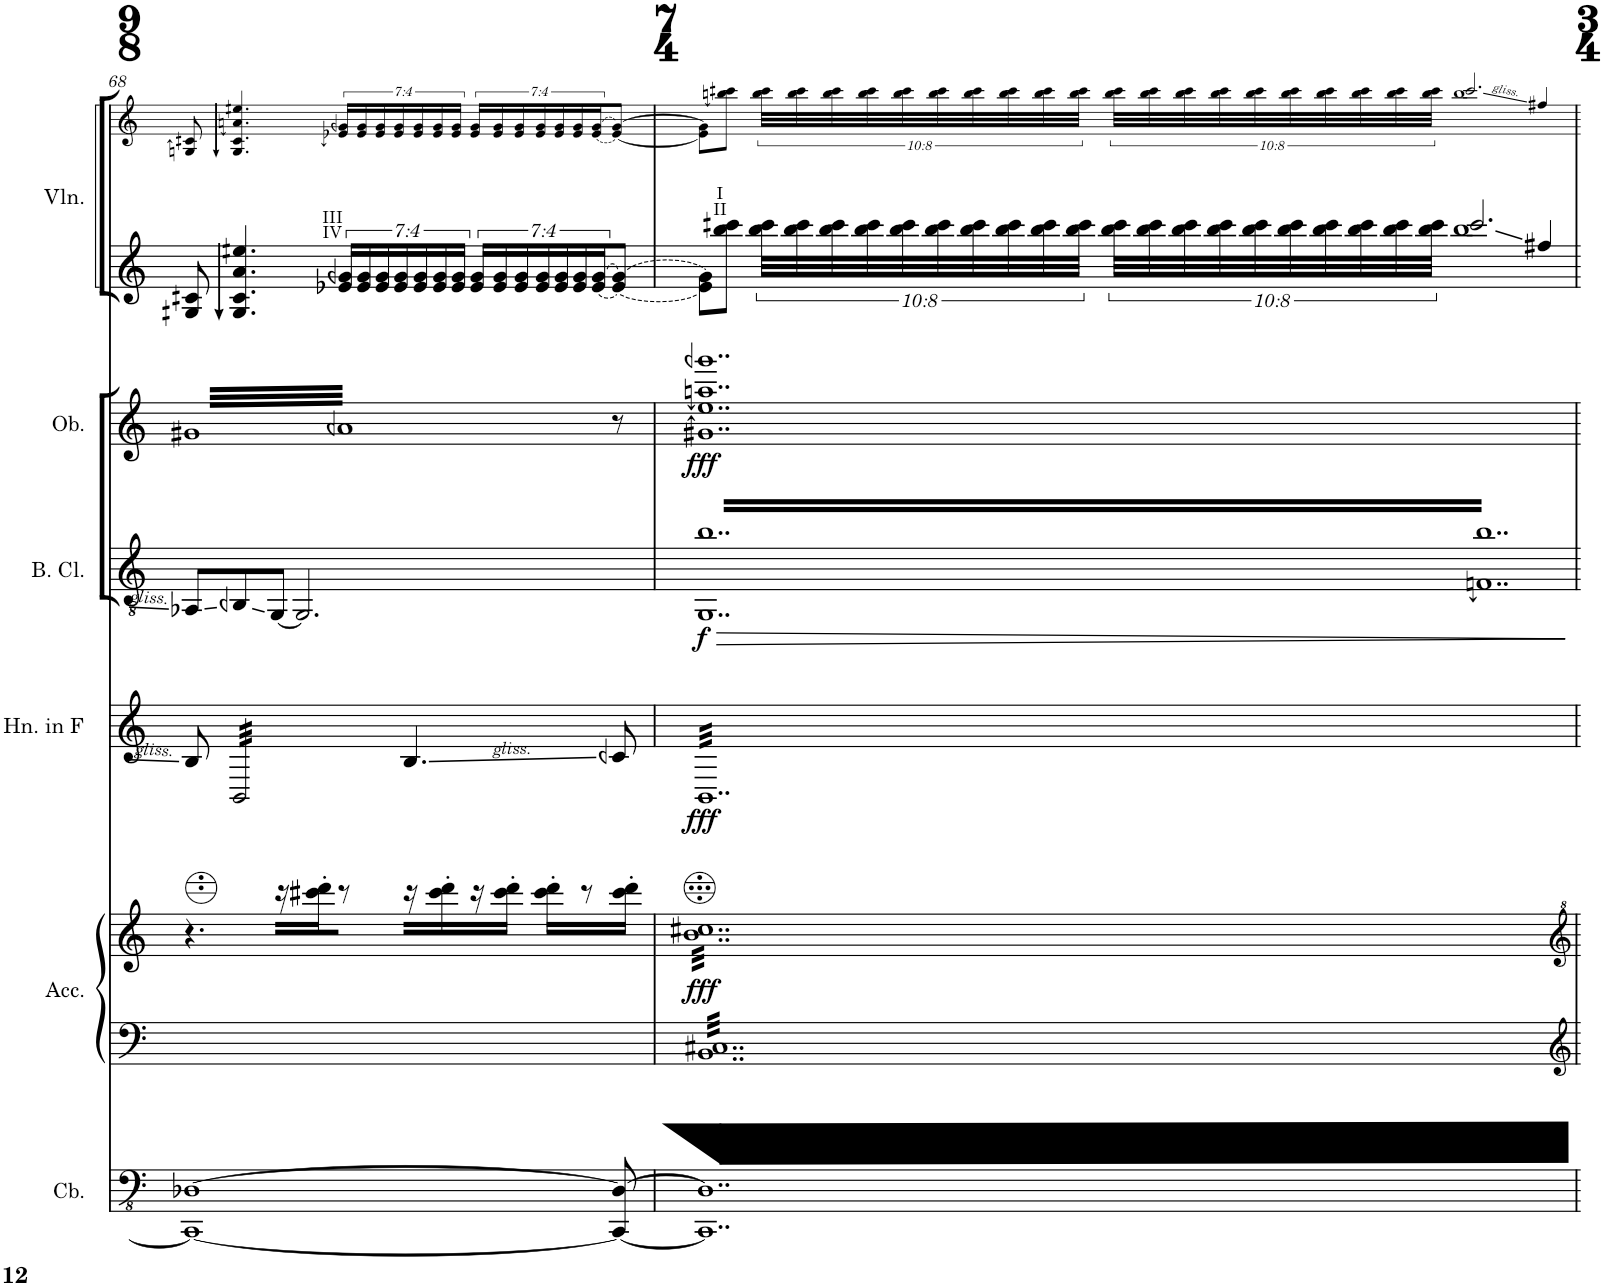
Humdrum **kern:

**kern	**kern	**kern	**dynam	**kern	**dynam	**kern	**dynam	**kern	**dynam	**kern	**kern
*part6	*part5	*part5	*part5	*part4	*part4	*part3	*part3	*part2	*part2	*part1	*part1
*staff8	*staff7	*staff6	*staff6/7	*staff5	*staff5	*staff4	*staff4	*staff3	*staff3	*staff2	*staff1
*I"Contrabass	*I"Accordion	*	*	*I"Horn in F	*	*I"Clarinet	*	*I"Oboe	*	*I"Solo Violin	*
*I'Cb.	*I'Acc.	*	*	*I'Hn. in F	*	*I'Cl.	*	*I'Ob.	*	*I'Vln.	*
!!LO:PB:g=z
*clefFv4	*clefF4	*clefG2	*	*clefG2	*	*clefGv2	*	*clefG2	*	*clefG2	*clefG2
*Trd7c12	*	*	*	*Trd4c7	*	*Trd1c2	*	*	*	*	*
*k[]	*k[]	*k[]	*	*k[]	*	*k[]	*	*k[]	*	*k[]	*k[]
*M9/8	*M9/8	*M9/8	*	*M9/8	*	*M9/8	*	*M9/8	*	*M9/8	*M9/8
=68	=68	=68	=68	=68	=68	=68	=68	=68	=68	=68	=68
*	*	*	*	*	*	*	*	*tremolo	*	*	*
1CCC_ [1DD-X	1ryy	4.r	.	8B/	.	8AA-X/L	.	64g#XLLLL	.	8Gn/ 8cn/	8Gn/ 8cn/
.	.	.	.	.	.	.	.	64an	.	.	.
.	.	.	.	.	.	.	.	64g#X	.	.	.
.	.	.	.	.	.	.	.	64an	.	.	.
.	.	.	.	.	.	.	.	64g#X	.	.	.
.	.	.	.	.	.	.	.	64an	.	.	.
.	.	.	.	.	.	.	.	64g#X	.	.	.
.	.	.	.	.	.	.	.	64an	.	.	.
*	*	*	*	*tremolo	*	*	*	*	*	*	*
.	.	.	.	32BB/LLL	.	8BBn/	.	64g#X	.	4.G/ 4.c/ 4.a/ 4.een/	4.G/ 4.c/ 4.an/ 4.een/
.	.	.	.	.	.	.	.	64an	.	.	.
.	.	.	.	32BB/	.	.	.	64g#X	.	.	.
.	.	.	.	.	.	.	.	64an	.	.	.
.	.	.	.	32BB/	.	.	.	64g#X	.	.	.
.	.	.	.	.	.	.	.	64an	.	.	.
.	.	.	.	32BB/	.	.	.	64g#X	.	.	.
.	.	.	.	.	.	.	.	64an	.	.	.
.	.	.	.	32BB/	.	[8GG/J	.	64g#X	.	.	.
.	.	.	.	.	.	.	.	64an	.	.	.
.	.	.	.	32BB/	.	.	.	64g#X	.	.	.
.	.	.	.	.	.	.	.	64an	.	.	.
.	.	.	.	32BB/	.	.	.	64g#X	.	.	.
.	.	.	.	.	.	.	.	64an	.	.	.
.	.	.	.	32BB/	.	.	.	64g#X	.	.	.
.	.	.	.	.	.	.	.	64an	.	.	.
.	.	16r	.	32BB/	.	2.GG/]	.	64g#X	.	.	.
.	.	.	.	.	.	.	.	64an	.	.	.
.	.	.	.	32BB/	.	.	.	64g#X	.	.	.
.	.	.	.	.	.	.	.	64an	.	.	.
.	.	16ccc#X\' 16ddd\'J	.	32BB/	.	.	.	64g#X	.	.	.
.	.	.	.	.	.	.	.	64an	.	.	.
.	.	.	.	32BB/	.	.	.	64g#X	.	.	.
.	.	.	.	.	.	.	.	64an	.	.	.
.	.	8rccc	.	32BB/	.	.	.	64g#X	.	28e-X/>> 28gn/>>LL	28en/ 28gn/LL
.	.	.	.	.	.	.	.	64an	.	.	.
.	.	.	.	32BB/	.	.	.	64g#X	.	.	.
.	.	.	.	.	.	.	.	.	.	28e-/ 28g/	28e/ 28g/
.	.	.	.	.	.	.	.	64an	.	.	.
.	.	.	.	32BB/	.	.	.	64g#X	.	.	.
.	.	.	.	.	.	.	.	.	.	28e-/ 28g/	28e/ 28g/
.	.	.	.	.	.	.	.	64an	.	.	.
.	.	.	.	32BB/JJJ	.	.	.	64g#X	.	.	.
*	*	*	*	*Xtremolo	*	*	*	*	*	*	*
.	.	.	.	.	.	.	.	.	.	28e-/ 28g/	28e/ 28g/
.	.	.	.	.	.	.	.	64an	.	.	.
.	.	16r	.	4.B/	.	.	.	64g#X	.	.	.
.	.	.	.	.	.	.	.	64an	.	.	.
.	.	.	.	.	.	.	.	.	.	28e-/ 28g/	28e/ 28g/
.	.	.	.	.	.	.	.	64g#X	.	.	.
.	.	.	.	.	.	.	.	64an	.	.	.
.	.	.	.	.	.	.	.	.	.	28e-/ 28g/	28e/ 28g/
.	.	16ccc#\' 16ddd\'	.	.	.	.	.	64g#X	.	.	.
.	.	.	.	.	.	.	.	64an	.	.	.
.	.	.	.	.	.	.	.	.	.	28e-/ 28g/JJ	28e/ 28g/JJ
.	.	.	.	.	.	.	.	64g#X	.	.	.
.	.	.	.	.	.	.	.	64an	.	.	.
.	.	16r	.	.	.	.	.	64g#X	.	28e-/ 28g/LL	28e/ 28g/LL
.	.	.	.	.	.	.	.	64an	.	.	.
.	.	.	.	.	.	.	.	64g#X	.	.	.
.	.	.	.	.	.	.	.	.	.	28e-/ 28g/	28e/ 28g/
.	.	.	.	.	.	.	.	64an	.	.	.
.	.	16ccc#\' 16ddd\'JJ	.	.	.	.	.	64g#X	.	.	.
.	.	.	.	.	.	.	.	.	.	28e-/ 28g/	28e/ 28g/
.	.	.	.	.	.	.	.	64an	.	.	.
.	.	.	.	.	.	.	.	64g#X	.	.	.
.	.	.	.	.	.	.	.	.	.	28e-/ 28g/	28e/ 28g/
.	.	.	.	.	.	.	.	64an	.	.	.
.	.	16ccc#\' 16ddd\'KL	.	.	.	.	.	64g#X	.	.	.
.	.	.	.	.	.	.	.	64an	.	.	.
.	.	.	.	.	.	.	.	.	.	28e-/ 28g/	28e/ 28g/
.	.	.	.	.	.	.	.	64g#X	.	.	.
.	.	.	.	.	.	.	.	64an	.	.	.
.	.	.	.	.	.	.	.	.	.	28e-/ 28g/	28e/ 28g/
.	.	8rdd	.	.	.	.	.	64g#X	.	.	.
.	.	.	.	.	.	.	.	64an	.	.	.
!	!	!	!	!	!	!	!	!	!	!LO:T:n=1:dash	!
!	!	!	!	!	!	!	!	!	!	!LO:T:n=2:dash	!LO:T:n=1:dash
!	!	!	!	!	!	!	!	!	!	!	!LO:T:n=2:dash
.	.	.	.	.	.	.	.	.	.	[28e-/ [28g/J	[28e/ [28g/J
.	.	.	.	.	.	.	.	64g#X	.	.	.
.	.	.	.	.	.	.	.	64anJJJJ	.	.	.
*	*	*	*	*	*	*	*	*Xtremolo	*	*	*
8CCC/_ 8DD-/_	8ryy	.	.	8cn/	.	.	.	8r	.	8e-/_ 8g/_J	8e/_ 8g/_J
.	.	.	.	.	.	.	.	.	.	.	.
.	.	.	.	.	.	.	.	.	.	.	.
.	.	.	.	.	.	.	.	.	.	.	.
.	.	16ccc#\' 16ddd\'Jk	.	.	.	.	.	.	.	.	.
.	.	.	.	.	.	.	.	.	.	.	.
.	.	.	.	.	.	.	.	.	.	.	.
.	.	.	.	.	.	.	.	.	.	.	.
=69	=69	=69	=69	=69	=69	=69	=69	=69	=69	=69	=69
*M7/4	*M7/4	*M7/4	*	*M7/4	*	*M7/4	*	*M7/4	*	*M7/4	*M7/4
*	*	*	*	*	*	*	*	*	*	*^	*^
!	!	!	!LO:DY:b	!	!LO:DY:b	!	!LO:DY:b	!	!LO:DY:b	!	!	!	!
*	*tremolo	*	*	*	*	*	*	*	*	*	*	*	*
*	*	*tremolo	*	*	*	*	*	*	*	*	*	*	*
*	*	*	*	*tremolo	*	*	*	*	*	*	*	*	*
*	*	*	*	*	*	*tremolo	*	*	*	*	*	*	*
1..CCC] 1..DD-]	32BB 32C#XLLL	32b 32cc#XLLL	fff	32BBLLL	fff	32GG 32bLLL	f	1..gn 1..ee 1..aan 1..gggn	fff	8e-\] 8g\]L	2.ryy	8e\] 8g\]L	2.ryy
.	.	.	.	.	.	.	.	.	.	.	.	.	.
.	32BB 32C#X	32b 32cc#X	.	32BB	.	[32Fn@@32@@ [32b@@32@@	.	.	.	.	.	.	.
.	.	.	.	.	.	.	.	.	.	.	.	.	.
.	32BB 32C#X	32b 32cc#X	.	32BB	.	32GG 32b	.	.	.	.	.	.	.
.	.	.	.	.	.	.	.	.	.	.	.	.	.
.	32BB 32C#X	32b 32cc#X	.	32BB	.	[32Fn@@32@@ [32b@@32@@	.	.	.	.	.	.	.
.	.	.	.	.	.	.	.	.	.	.	.	.	.
.	32BB 32C#X	32b 32cc#X	.	32BB	.	32GG 32b	.	.	.	8bb\>> 8cccn\>>J	.	8bbn\ 8cccn\J	.
.	.	.	.	.	.	.	.	.	.	.	.	.	.
.	32BB 32C#X	32b 32cc#X	.	32BB	.	[32Fn@@32@@ [32b@@32@@	.	.	.	.	.	.	.
.	.	.	.	.	.	.	.	.	.	.	.	.	.
.	32BB 32C#X	32b 32cc#X	.	32BB	.	32GG 32b	.	.	.	.	.	.	.
.	.	.	.	.	.	.	.	.	.	.	.	.	.
.	32BB 32C#X	32b 32cc#X	.	32BB	.	[32Fn@@32@@ [32b@@32@@	.	.	.	.	.	.	.
.	.	.	.	.	.	.	.	.	.	.	.	.	.
.	32BB 32C#X	32b 32cc#X	.	32BB	.	32GG 32b	.	.	.	40bb\ 40ccc\LLL	.	40bb\ 40ccc\LLL	.
.	.	.	.	.	.	.	.	.	.	.	.	.	.
.	.	.	.	.	.	.	.	.	.	40bb\ 40ccc\	.	40bb\ 40ccc\	.
.	32BB 32C#X	32b 32cc#X	.	32BB	.	[32Fn@@32@@ [32b@@32@@	.	.	.	.	.	.	.
.	.	.	.	.	.	.	.	.	.	.	.	.	.
.	.	.	.	.	.	.	.	.	.	40bb\ 40ccc\	.	40bb\ 40ccc\	.
.	32BB 32C#X	32b 32cc#X	.	32BB	.	32GG 32b	.	.	.	.	.	.	.
.	.	.	.	.	.	.	.	.	.	40bb\ 40ccc\	.	40bb\ 40ccc\	.
.	.	.	.	.	.	.	.	.	.	.	.	.	.
.	32BB 32C#X	32b 32cc#X	.	32BB	.	[32Fn@@32@@ [32b@@32@@	.	.	.	.	.	.	.
.	.	.	.	.	.	.	.	.	.	40bb\ 40ccc\	.	40bb\ 40ccc\	.
.	.	.	.	.	.	.	.	.	.	.	.	.	.
.	32BB 32C#X	32b 32cc#X	.	32BB	.	32GG 32b	.	.	.	40bb\ 40ccc\	.	40bb\ 40ccc\	.
.	.	.	.	.	.	.	.	.	.	40bb\ 40ccc\	.	40bb\ 40ccc\	.
.	32BB 32C#X	32b 32cc#X	.	32BB	.	[32Fn@@32@@ [32b@@32@@	.	.	.	.	.	.	.
.	.	.	.	.	.	.	.	.	.	40bb\ 40ccc\	.	40bb\ 40ccc\	.
.	32BB 32C#X	32b 32cc#X	.	32BB	.	32GG 32b	.	.	.	.	.	.	.
.	.	.	.	.	.	.	.	.	.	40bb\ 40ccc\	.	40bb\ 40ccc\	.
.	32BB 32C#X	32b 32cc#X	.	32BB	.	[32Fn@@32@@ [32b@@32@@	.	.	.	.	.	.	.
.	.	.	.	.	.	.	.	.	.	40bb\ 40ccc\JJJ	.	40bb\ 40ccc\JJJ	.
.	32BB 32C#X	32b 32cc#X	.	32BB	.	32GG 32b	.	.	.	40bb\ 40ccc\LLL	.	40bb\ 40ccc\LLL	.
.	.	.	.	.	.	.	.	.	.	40bb\ 40ccc\	.	40bb\ 40ccc\	.
.	32BB 32C#X	32b 32cc#X	.	32BB	.	[32Fn@@32@@ [32b@@32@@	.	.	.	.	.	.	.
.	.	.	.	.	.	.	.	.	.	40bb\ 40ccc\	.	40bb\ 40ccc\	.
.	32BB 32C#X	32b 32cc#X	.	32BB	.	32GG 32b	.	.	.	.	.	.	.
.	.	.	.	.	.	.	.	.	.	40bb\ 40ccc\	.	40bb\ 40ccc\	.
.	32BB 32C#X	32b 32cc#X	.	32BB	.	[32Fn@@32@@ [32b@@32@@	.	.	.	.	.	.	.
.	.	.	.	.	.	.	.	.	.	40bb\ 40ccc\	.	40bb\ 40ccc\	.
.	32BB 32C#X	32b 32cc#X	.	32BB	.	32GG 32b	.	.	.	40bb\ 40ccc\	.	40bb\ 40ccc\	.
.	.	.	.	.	.	.	.	.	.	40bb\ 40ccc\	.	40bb\ 40ccc\	.
.	32BB 32C#X	32b 32cc#X	.	32BB	.	[32Fn@@32@@ [32b@@32@@	.	.	.	.	.	.	.
.	.	.	.	.	.	.	.	.	.	40bb\ 40ccc\	.	40bb\ 40ccc\	.
.	32BB 32C#X	32b 32cc#X	.	32BB	.	32GG 32b	.	.	.	.	.	.	.
.	.	.	.	.	.	.	.	.	.	40bb\ 40ccc\	.	40bb\ 40ccc\	.
.	32BB 32C#X	32b 32cc#X	.	32BB	.	[32Fn@@32@@ [32b@@32@@	.	.	.	.	.	.	.
.	.	.	.	.	.	.	.	.	.	40bb\ 40ccc\JJJ	.	40bb\ 40ccc\JJJ	.
.	.	.	.	.	.	.	.	.	.	2.ccc/	1bb	2.ccc/	1bb
*	*	*	*	*	*	*tremolo	*	*	*	*	*	*	*
.	.	.	.	.	.	[16Fn [16bLL	.	.	.	.	.	.	.
.	32BB 32C#X	32b 32cc#X	.	32BB	.	32GG 32b	.	.	.	.	.	.	.
.	32BB 32C#X	32b 32cc#X	.	32BB	.	[32Fn@@32@@ [32b@@32@@	.	.	.	.	.	.	.
.	32BB 32C#X	32b 32cc#X	.	32BB	.	32GG 32b	.	.	.	.	.	.	.
.	32BB 32C#X	32b 32cc#X	.	32BB	.	[32Fn@@32@@ [32b@@32@@	.	.	.	.	.	.	.
.	32BB 32C#X	32b 32cc#X	.	32BB	.	32GG 32b	.	.	.	.	.	.	.
.	32BB 32C#X	32b 32cc#X	.	32BB	.	[32Fn@@32@@ [32b@@32@@	.	.	.	.	.	.	.
.	32BB 32C#X	32b 32cc#X	.	32BB	.	32GG 32b	.	.	.	.	.	.	.
.	32BB 32C#X	32b 32cc#X	.	32BB	.	[32Fn@@32@@ [32b@@32@@	.	.	.	.	.	.	.
.	32BB 32C#X	32b 32cc#X	.	32BB	.	32GG 32b	.	.	.	.	.	.	.
.	32BB 32C#X	32b 32cc#X	.	32BB	.	[32Fn@@32@@ [32b@@32@@	.	.	.	.	.	.	.
.	32BB 32C#X	32b 32cc#X	.	32BB	.	32GG 32b	.	.	.	.	.	.	.
.	32BB 32C#X	32b 32cc#X	.	32BB	.	[32Fn@@32@@ [32b@@32@@	.	.	.	.	.	.	.
.	32BB 32C#X	32b 32cc#X	.	32BB	.	32GG 32b	.	.	.	.	.	.	.
.	32BB 32C#X	32b 32cc#X	.	32BB	.	[32Fn@@32@@ [32b@@32@@	.	.	.	.	.	.	.
.	32BB 32C#X	32b 32cc#X	.	32BB	.	32GG 32b	.	.	.	.	.	.	.
.	32BB 32C#X	32b 32cc#X	.	32BB	.	32Fn@@32@@ 32b@@32@@JJJ	.	.	.	.	.	.	.
*	*	*	*	*	*	*Xtremolo	*	*	*	*	*	*	*
.	32BB 32C#X	32b 32cc#X	.	32BB	.	.	.	.	.	.	.	.	.
.	32BB 32C#X	32b 32cc#X	.	32BB	.	.	.	.	.	.	.	.	.
.	32BB 32C#X	32b 32cc#X	.	32BB	.	.	.	.	.	.	.	.	.
.	32BB 32C#X	32b 32cc#X	.	32BB	.	.	.	.	.	.	.	.	.
.	32BB 32C#X	32b 32cc#X	.	32BB	.	.	.	.	.	.	.	.	.
.	32BB 32C#X	32b 32cc#X	.	32BB	.	.	.	.	.	.	.	.	.
.	32BB 32C#X	32b 32cc#X	.	32BB	.	.	.	.	.	.	.	.	.
.	32BB 32C#X	32b 32cc#X	.	32BB	.	.	.	.	.	.	.	.	.
.	32BB 32C#X	32b 32cc#X	.	32BB	.	.	.	.	.	4ff#X/	.	4ff#X/	.
.	32BB 32C#X	32b 32cc#X	.	32BB	.	.	.	.	.	.	.	.	.
.	32BB 32C#X	32b 32cc#X	.	32BB	.	.	.	.	.	.	.	.	.
.	32BB 32C#X	32b 32cc#X	.	32BB	.	.	.	.	.	.	.	.	.
.	32BB 32C#X	32b 32cc#X	.	32BB	.	.	.	.	.	.	.	.	.
.	32BB 32C#X	32b 32cc#X	.	32BB	.	.	.	.	.	.	.	.	.
.	32BB 32C#X	32b 32cc#X	.	32BB	.	.	.	.	.	.	.	.	.
.	32BB 32C#XJJJ	32b 32cc#XJJJ	.	32BBJJJ	.	.	.	.	.	.	.	.	.
*	*	*	*	*Xtremolo	*	*	*	*	*	*	*	*	*
*	*	*Xtremolo	*	*	*	*	*	*	*	*	*	*	*
*	*Xtremolo	*	*	*	*	*	*	*	*	*	*	*	*
.	.	.	.	.	.	.	.	.	.	.	.	.	.
.	.	.	.	.	.	.	.	.	.	.	.	.	.
.	.	.	.	.	.	.	.	.	.	.	.	.	.
.	.	.	.	.	.	.	.	.	.	.	.	.	.
.	.	.	.	.	.	.	.	.	.	.	.	.	.
.	.	.	.	.	.	.	.	.	.	.	.	.	.
.	.	.	.	.	.	.	.	.	.	.	.	.	.
.	.	.	.	.	.	.	.	.	.	.	.	.	.
*	*	*	*	*	*	*	*	*	*	*v	*v	*	*
*	*	*	*	*	*	*	*	*	*	*	*v	*v
=	=	=	=	=	=	=	=	=	=	=	=
*-	*-	*-	*-	*-	*-	*-	*-	*-	*-	*-	*-
